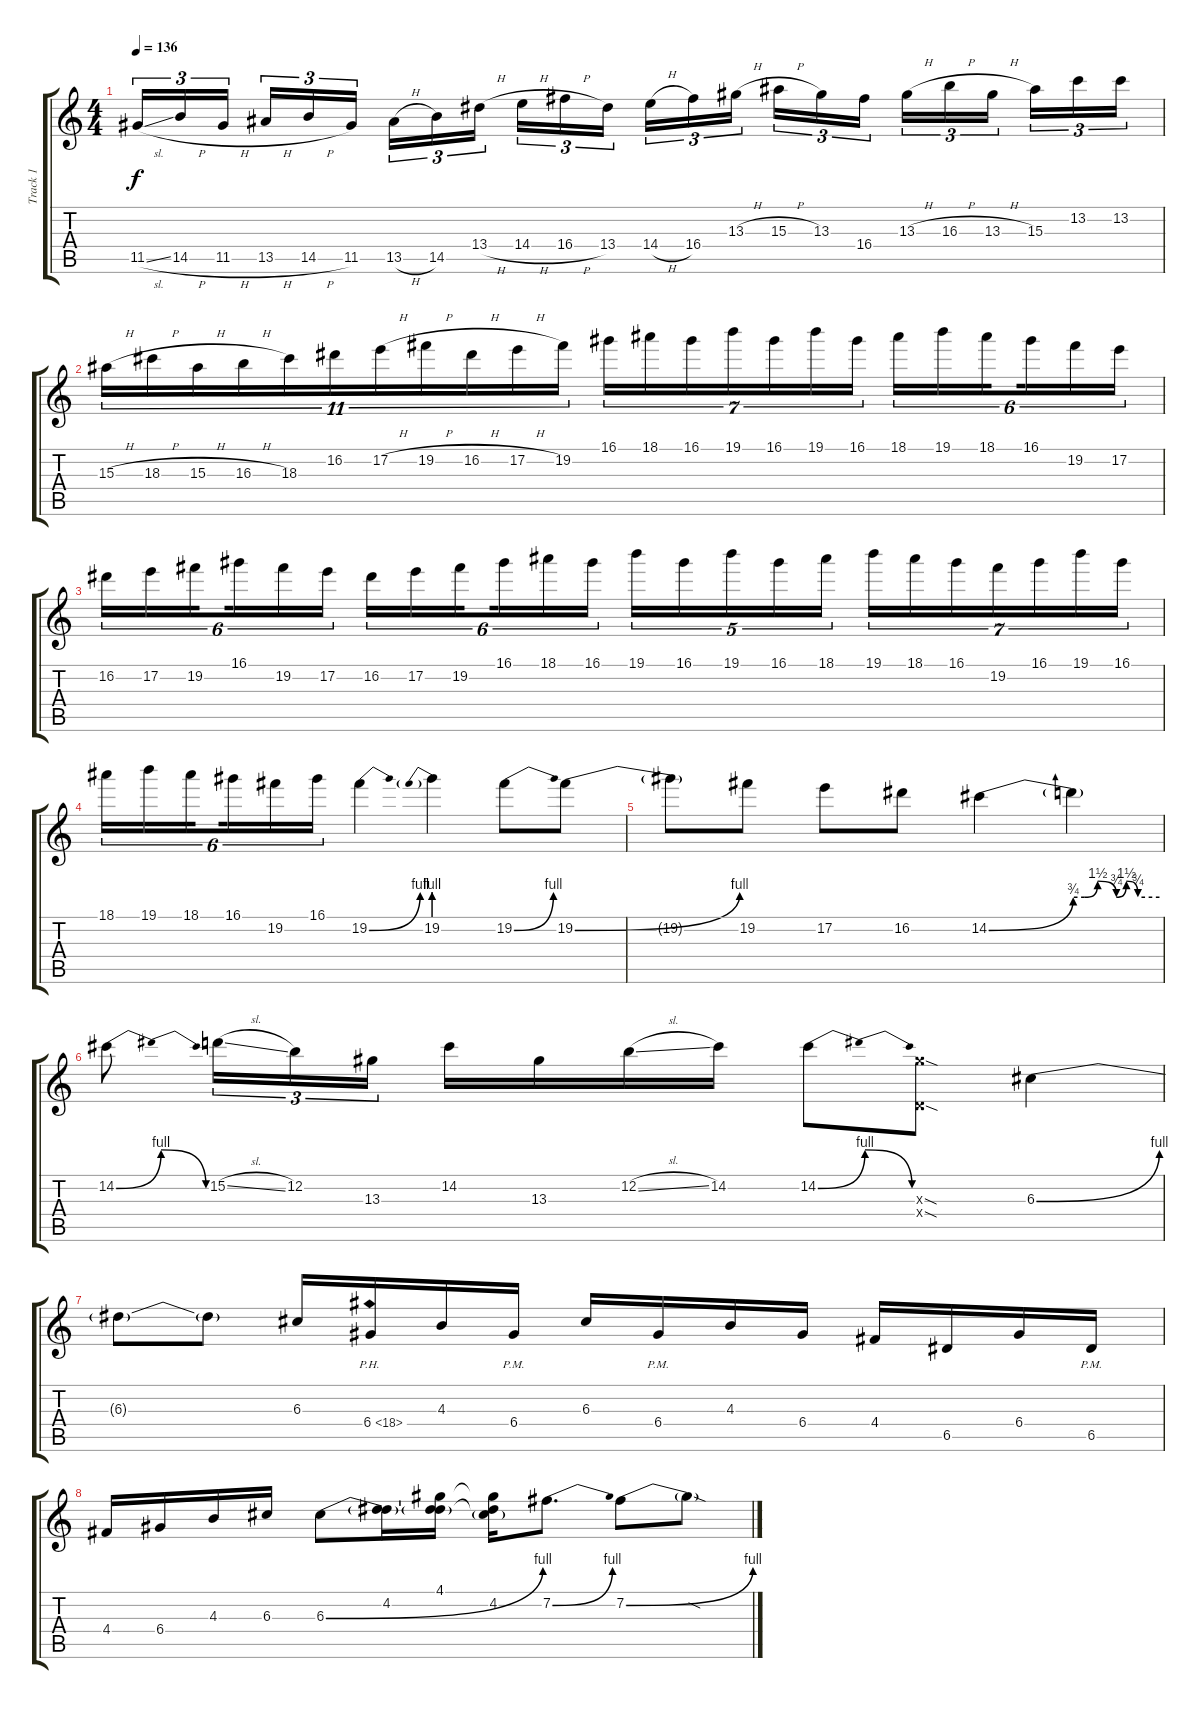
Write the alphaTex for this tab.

\track ("Track 1" "Track 1") {instrument distortionguitar}
\staff {score tabs}
\tuning (E4 B3 G3 D3 A2 E2) {hide}
\ts (4 4)
\tempo 136
\clef g2
\ks c
11.5{sl}.16{tu (3 2) dy f} 14.5{h}.16{tu (3 2)} 11.5{h}.16{tu (3 2) beam splitsecondary} 13.5{h}.16{tu (3 2)} 14.5{h}.16{tu (3 2)} 11.5.16{tu (3 2)} 13.5{h}.16{tu (3 2)} 14.5.16{tu (3 2)} 13.4{h}.16{tu (3 2) beam splitsecondary} 14.4{h}.16{tu (3 2)} 16.4{h}.16{tu (3 2)} 13.4.16{tu (3 2)} 14.4{h}.16{tu (3 2)} 16.4.16{tu (3 2)} 13.3{h}.16{tu (3 2) beam splitsecondary} 15.3{h}.16{tu (3 2)} 13.3.16{tu (3 2)} 16.4.16{tu (3 2)} 13.3{h}.16{tu (3 2)} 16.3{h}.16{tu (3 2)} 13.3{h}.16{tu (3 2) beam splitsecondary} 15.3.16{tu (3 2)} 13.2.16{tu (3 2)} 13.2.16{tu (3 2)} |
15.3{h}.16{tu (11 8)} 18.3{h}.16{tu (11 8)} 15.3{h}.16{tu (11 8)} 16.3{h}.16{tu (11 8)} 18.3.16{tu (11 8)} 16.2.16{tu (11 8)} 17.2{h}.16{tu (11 8)} 19.2{h}.16{tu (11 8)} 16.2{h}.16{tu (11 8)} 17.2{h}.16{tu (11 8)} 19.2.16{tu (11 8)} 16.1.16{tu (7 4)} 18.1.16{tu (7 4)} 16.1.16{tu (7 4)} 19.1.16{tu (7 4)} 16.1.16{tu (7 4)} 19.1.16{tu (7 4)} 16.1.16{tu (7 4)} 18.1.16{tu (6 4)} 19.1.16{tu (6 4)} 18.1.16{tu (6 4) beam splitsecondary} 16.1.16{tu (6 4)} 19.2.16{tu (6 4)} 17.2.16{tu (6 4)} |
16.2.16{tu (6 4)} 17.2.16{tu (6 4)} 19.2.16{tu (6 4) beam splitsecondary} 16.1.16{tu (6 4)} 19.2.16{tu (6 4)} 17.2.16{tu (6 4)} 16.2.16{tu (6 4)} 17.2.16{tu (6 4)} 19.2.16{tu (6 4) beam splitsecondary} 16.1.16{tu (6 4)} 18.1.16{tu (6 4)} 16.1.16{tu (6 4)} 19.1.16{tu (5 4)} 16.1.16{tu (5 4)} 19.1.16{tu (5 4)} 16.1.16{tu (5 4)} 18.1.16{tu (5 4)} 19.1.16{tu (7 4)} 18.1.16{tu (7 4)} 16.1.16{tu (7 4)} 19.2.16{tu (7 4)} 16.1.16{tu (7 4)} 19.1.16{tu (7 4)} 16.1.16{tu (7 4)} |
18.1.16{tu (6 4)} 19.1.16{tu (6 4)} 18.1.16{tu (6 4) beam splitsecondary} 16.1.16{tu (6 4)} 19.2.16{tu (6 4)} 16.1.16{tu (6 4)} 19.2{be (bend 0 0 60 4)}.4 19.2{be (prebend 0 4 60 4)}.4 19.2{be (bend 0 0 60 4)}.8 19.2{be (bend 0 0 60 4)}.8 |
19.2{t}.8 19.2.8 17.2.8 16.2.8 14.2{be (bend 0 0 60 3)}.4 14.2{be (custom 0 3 8 3 17 6 30 3 37 6 45 3 60 3) t}.4 |
14.2{be (bendrelease 0 0 10 4 20 4 60 0)}.8 15.2{sl}.16{tu (3 2)} 12.2.16{tu (3 2)} 13.3.16{tu (3 2)} 14.2.16 13.3.16 12.2{sl}.16 14.2.16 14.2{be (bendrelease 0 0 10 4 20 4 60 0)}.8 (13.3{sod x} 0.4{sod x}).8 6.3{be (bend 0 0 60 4)}.4 |
6.3{t}.8 6.3{t}.8 6.3.16 6.4{ph 12}.16 4.3.16 6.4{pm}.16 6.3.16 6.4{pm}.16 4.3.16 6.4.16 4.4.16 6.5.16 6.4.16 6.5{pm}.16 |
4.4.16 6.4.16 4.3.16 6.3.16 6.3{be (bend 0 0 60 4)}.8 (4.2 6.3{t}).16 (4.1 4.2{t} 6.3{t}).16 (4.1{t} 4.2 6.3{t}).16 7.2{be (bend 0 0 60 4)}.8{d} 7.2{be (bend 0 0 60 4)}.8 7.2{sod t}.8
